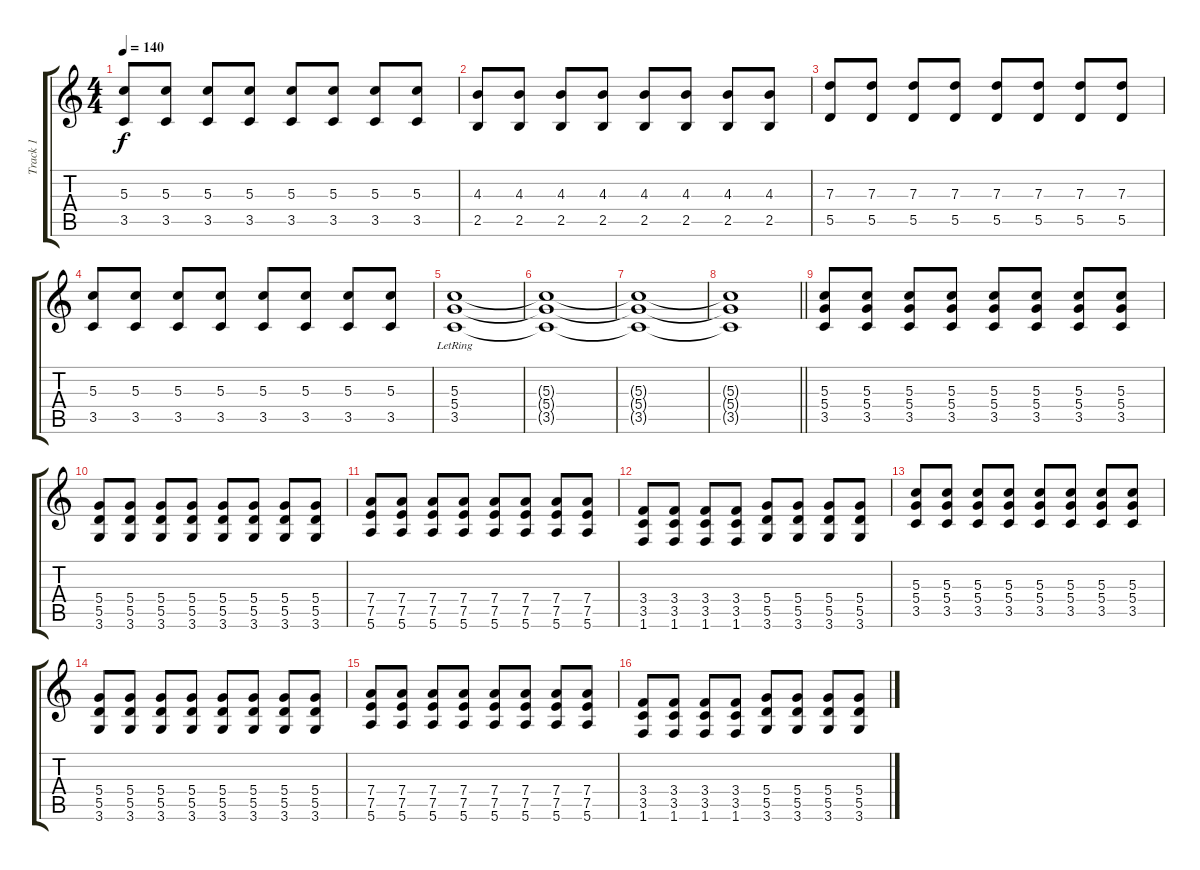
\track ("Track 1" "Track 1") {instrument electricguitarjazz}
\staff {score tabs}
\tuning (E4 B3 G3 D3 A2 E2) {hide}
\ts (4 4)
\tempo 140
\clef g2
\ks c
(5.3 3.5).8{dy f} (5.3 3.5).8 (5.3 3.5).8 (5.3 3.5).8 (5.3 3.5).8 (5.3 3.5).8 (5.3 3.5).8 (5.3 3.5).8 |
(4.3 2.5).8 (4.3 2.5).8 (4.3 2.5).8 (4.3 2.5).8 (4.3 2.5).8 (4.3 2.5).8 (4.3 2.5).8 (4.3 2.5).8 |
(7.3 5.5).8 (7.3 5.5).8 (7.3 5.5).8 (7.3 5.5).8 (7.3 5.5).8 (7.3 5.5).8 (7.3 5.5).8 (7.3 5.5).8 |
(5.3 3.5).8 (5.3 3.5).8 (5.3 3.5).8 (5.3 3.5).8 (5.3 3.5).8 (5.3 3.5).8 (5.3 3.5).8 (5.3 3.5).8 |
(5.3{lr} 5.4 3.5).1{volume 9} |
(5.3{t} 5.4{t} 3.5{t}).1 |
(5.3{t} 5.4{t} 3.5{t}).1 |
\barLineRight lightlight
(5.3{t} 5.4{t} 3.5{t}).1 |
(5.3 5.4 3.5).8{instrument electricguitarclean} (5.3 5.4 3.5).8 (5.3 5.4 3.5).8 (5.3 5.4 3.5).8 (5.3 5.4 3.5).8 (5.3 5.4 3.5).8 (5.3 5.4 3.5).8 (5.3 5.4 3.5).8 |
(5.4 5.5 3.6).8 (5.4 5.5 3.6).8 (5.4 5.5 3.6).8 (5.4 5.5 3.6).8 (5.4 5.5 3.6).8 (5.4 5.5 3.6).8 (5.4 5.5 3.6).8 (5.4 5.5 3.6).8 |
(7.4 7.5 5.6).8 (7.4 7.5 5.6).8 (7.4 7.5 5.6).8 (7.4 7.5 5.6).8 (7.4 7.5 5.6).8 (7.4 7.5 5.6).8 (7.4 7.5 5.6).8 (7.4 7.5 5.6).8 |
(3.4 3.5 1.6).8 (3.4 3.5 1.6).8 (3.4 3.5 1.6).8 (3.4 3.5 1.6).8 (5.4 5.5 3.6).8 (5.4 5.5 3.6).8 (5.4 5.5 3.6).8 (5.4 5.5 3.6).8 |
(5.3 5.4 3.5).8 (5.3 5.4 3.5).8 (5.3 5.4 3.5).8 (5.3 5.4 3.5).8 (5.3 5.4 3.5).8 (5.3 5.4 3.5).8 (5.3 5.4 3.5).8 (5.3 5.4 3.5).8 |
(5.4 5.5 3.6).8 (5.4 5.5 3.6).8 (5.4 5.5 3.6).8 (5.4 5.5 3.6).8 (5.4 5.5 3.6).8 (5.4 5.5 3.6).8 (5.4 5.5 3.6).8 (5.4 5.5 3.6).8 |
(7.4 7.5 5.6).8 (7.4 7.5 5.6).8 (7.4 7.5 5.6).8 (7.4 7.5 5.6).8 (7.4 7.5 5.6).8 (7.4 7.5 5.6).8 (7.4 7.5 5.6).8 (7.4 7.5 5.6).8 |
(3.4 3.5 1.6).8 (3.4 3.5 1.6).8 (3.4 3.5 1.6).8 (3.4 3.5 1.6).8 (5.4 5.5 3.6).8 (5.4 5.5 3.6).8 (5.4 5.5 3.6).8 (5.4 5.5 3.6).8
